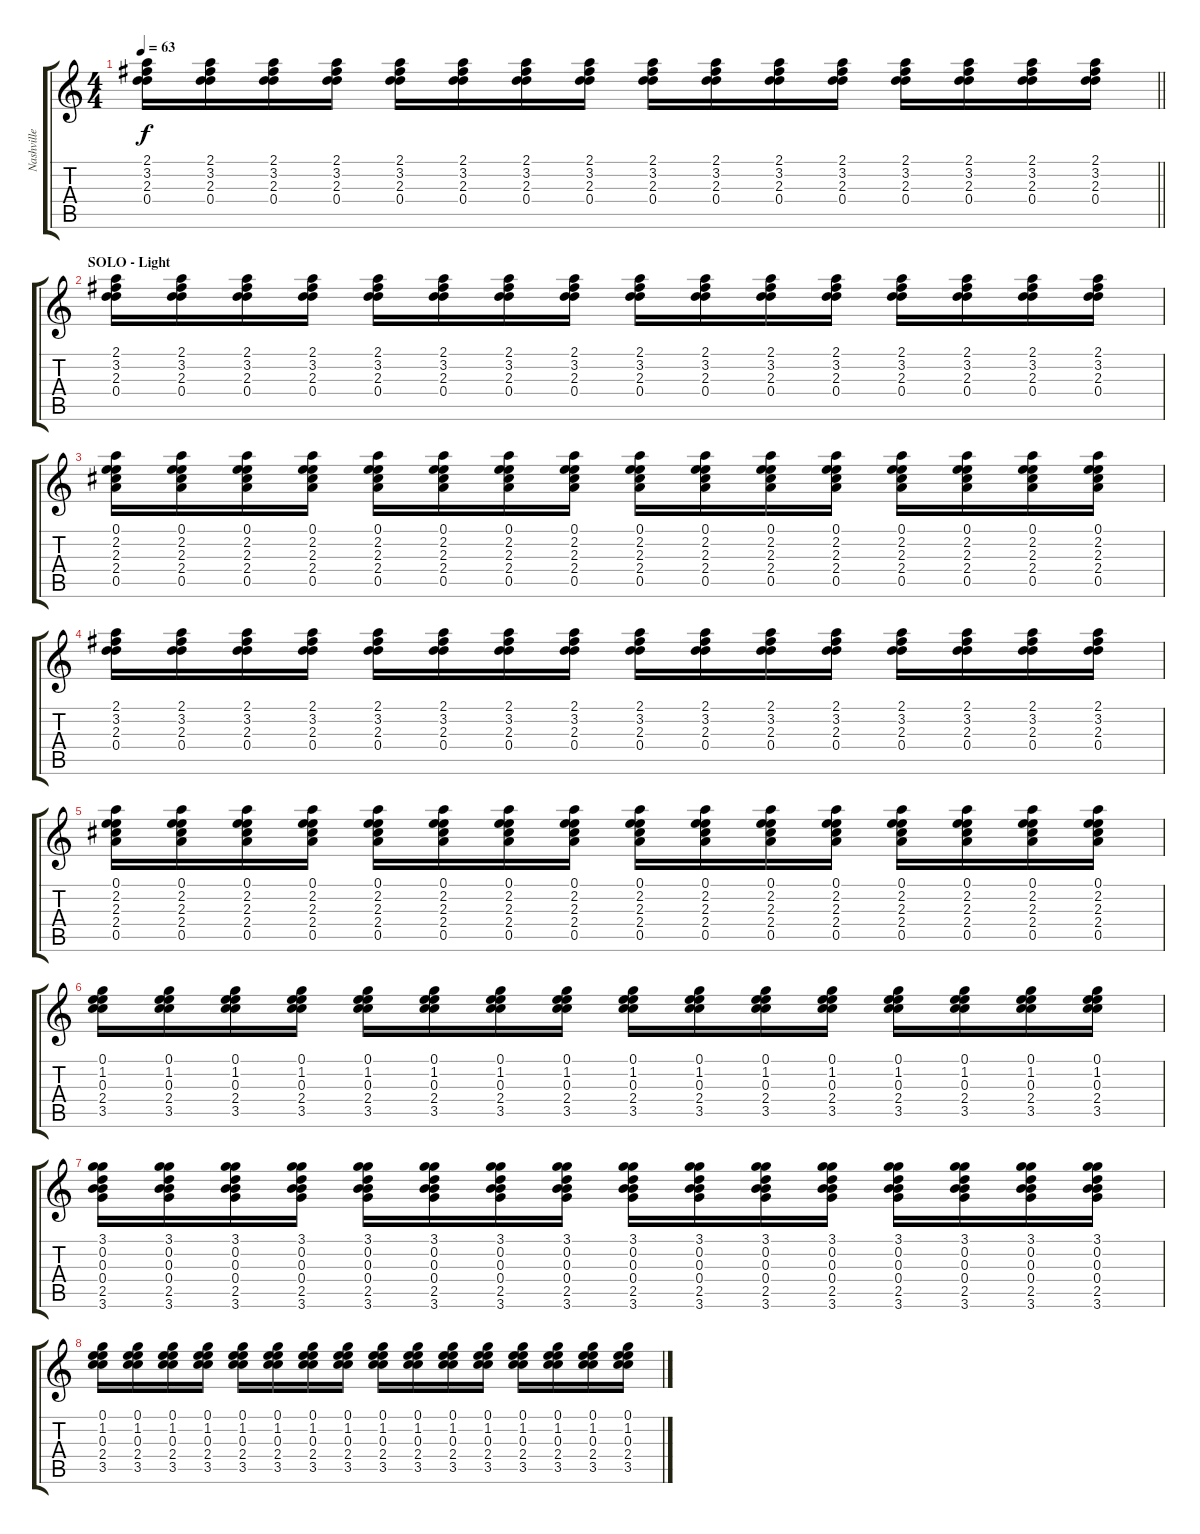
\track ("Nashville Acoustic (Ritenour)" "Nashville ") {instrument acousticguitarsteel}
\staff {score tabs}
\tuning (E4 B3 G4 D4 A3 E3) {hide}
\ts (4 4)
\tempo 63
\clef g2
\barLineRight lightlight
\ks c
(2.1 3.2 2.3 0.4).16{dy f} (2.1 3.2 2.3 0.4).16 (2.1 3.2 2.3 0.4).16 (2.1 3.2 2.3 0.4).16 (2.1 3.2 2.3 0.4).16 (2.1 3.2 2.3 0.4).16 (2.1 3.2 2.3 0.4).16 (2.1 3.2 2.3 0.4).16 (2.1 3.2 2.3 0.4).16 (2.1 3.2 2.3 0.4).16 (2.1 3.2 2.3 0.4).16 (2.1 3.2 2.3 0.4).16 (2.1 3.2 2.3 0.4).16 (2.1 3.2 2.3 0.4).16 (2.1 3.2 2.3 0.4).16 (2.1 3.2 2.3 0.4).16 |
\section ("" "SOLO - Light")
(2.1 3.2 2.3 0.4).16 (2.1 3.2 2.3 0.4).16 (2.1 3.2 2.3 0.4).16 (2.1 3.2 2.3 0.4).16 (2.1 3.2 2.3 0.4).16 (2.1 3.2 2.3 0.4).16 (2.1 3.2 2.3 0.4).16 (2.1 3.2 2.3 0.4).16 (2.1 3.2 2.3 0.4).16 (2.1 3.2 2.3 0.4).16 (2.1 3.2 2.3 0.4).16 (2.1 3.2 2.3 0.4).16 (2.1 3.2 2.3 0.4).16 (2.1 3.2 2.3 0.4).16 (2.1 3.2 2.3 0.4).16 (2.1 3.2 2.3 0.4).16 |
(0.1 2.2 2.3 2.4 0.5).16 (0.1 2.2 2.3 2.4 0.5).16 (0.1 2.2 2.3 2.4 0.5).16 (0.1 2.2 2.3 2.4 0.5).16 (0.1 2.2 2.3 2.4 0.5).16 (0.1 2.2 2.3 2.4 0.5).16 (0.1 2.2 2.3 2.4 0.5).16 (0.1 2.2 2.3 2.4 0.5).16 (0.1 2.2 2.3 2.4 0.5).16 (0.1 2.2 2.3 2.4 0.5).16 (0.1 2.2 2.3 2.4 0.5).16 (0.1 2.2 2.3 2.4 0.5).16 (0.1 2.2 2.3 2.4 0.5).16 (0.1 2.2 2.3 2.4 0.5).16 (0.1 2.2 2.3 2.4 0.5).16 (0.1 2.2 2.3 2.4 0.5).16 |
(2.1 3.2 2.3 0.4).16 (2.1 3.2 2.3 0.4).16 (2.1 3.2 2.3 0.4).16 (2.1 3.2 2.3 0.4).16 (2.1 3.2 2.3 0.4).16 (2.1 3.2 2.3 0.4).16 (2.1 3.2 2.3 0.4).16 (2.1 3.2 2.3 0.4).16 (2.1 3.2 2.3 0.4).16 (2.1 3.2 2.3 0.4).16 (2.1 3.2 2.3 0.4).16 (2.1 3.2 2.3 0.4).16 (2.1 3.2 2.3 0.4).16 (2.1 3.2 2.3 0.4).16 (2.1 3.2 2.3 0.4).16 (2.1 3.2 2.3 0.4).16 |
(0.1 2.2 2.3 2.4 0.5).16 (0.1 2.2 2.3 2.4 0.5).16 (0.1 2.2 2.3 2.4 0.5).16 (0.1 2.2 2.3 2.4 0.5).16 (0.1 2.2 2.3 2.4 0.5).16 (0.1 2.2 2.3 2.4 0.5).16 (0.1 2.2 2.3 2.4 0.5).16 (0.1 2.2 2.3 2.4 0.5).16 (0.1 2.2 2.3 2.4 0.5).16 (0.1 2.2 2.3 2.4 0.5).16 (0.1 2.2 2.3 2.4 0.5).16 (0.1 2.2 2.3 2.4 0.5).16 (0.1 2.2 2.3 2.4 0.5).16 (0.1 2.2 2.3 2.4 0.5).16 (0.1 2.2 2.3 2.4 0.5).16 (0.1 2.2 2.3 2.4 0.5).16 |
(0.1 1.2 0.3 2.4 3.5).16 (0.1 1.2 0.3 2.4 3.5).16 (0.1 1.2 0.3 2.4 3.5).16 (0.1 1.2 0.3 2.4 3.5).16 (0.1 1.2 0.3 2.4 3.5).16 (0.1 1.2 0.3 2.4 3.5).16 (0.1 1.2 0.3 2.4 3.5).16 (0.1 1.2 0.3 2.4 3.5).16 (0.1 1.2 0.3 2.4 3.5).16 (0.1 1.2 0.3 2.4 3.5).16 (0.1 1.2 0.3 2.4 3.5).16 (0.1 1.2 0.3 2.4 3.5).16 (0.1 1.2 0.3 2.4 3.5).16 (0.1 1.2 0.3 2.4 3.5).16 (0.1 1.2 0.3 2.4 3.5).16 (0.1 1.2 0.3 2.4 3.5).16 |
(3.1 0.2 0.3 0.4 2.5 3.6).16 (3.1 0.2 0.3 0.4 2.5 3.6).16 (3.1 0.2 0.3 0.4 2.5 3.6).16 (3.1 0.2 0.3 0.4 2.5 3.6).16 (3.1 0.2 0.3 0.4 2.5 3.6).16 (3.1 0.2 0.3 0.4 2.5 3.6).16 (3.1 0.2 0.3 0.4 2.5 3.6).16 (3.1 0.2 0.3 0.4 2.5 3.6).16 (3.1 0.2 0.3 0.4 2.5 3.6).16 (3.1 0.2 0.3 0.4 2.5 3.6).16 (3.1 0.2 0.3 0.4 2.5 3.6).16 (3.1 0.2 0.3 0.4 2.5 3.6).16 (3.1 0.2 0.3 0.4 2.5 3.6).16 (3.1 0.2 0.3 0.4 2.5 3.6).16 (3.1 0.2 0.3 0.4 2.5 3.6).16 (3.1 0.2 0.3 0.4 2.5 3.6).16 |
(0.1 1.2 0.3 2.4 3.5).16 (0.1 1.2 0.3 2.4 3.5).16 (0.1 1.2 0.3 2.4 3.5).16 (0.1 1.2 0.3 2.4 3.5).16 (0.1 1.2 0.3 2.4 3.5).16 (0.1 1.2 0.3 2.4 3.5).16 (0.1 1.2 0.3 2.4 3.5).16 (0.1 1.2 0.3 2.4 3.5).16 (0.1 1.2 0.3 2.4 3.5).16 (0.1 1.2 0.3 2.4 3.5).16 (0.1 1.2 0.3 2.4 3.5).16 (0.1 1.2 0.3 2.4 3.5).16 (0.1 1.2 0.3 2.4 3.5).16 (0.1 1.2 0.3 2.4 3.5).16 (0.1 1.2 0.3 2.4 3.5).16 (0.1 1.2 0.3 2.4 3.5).16
